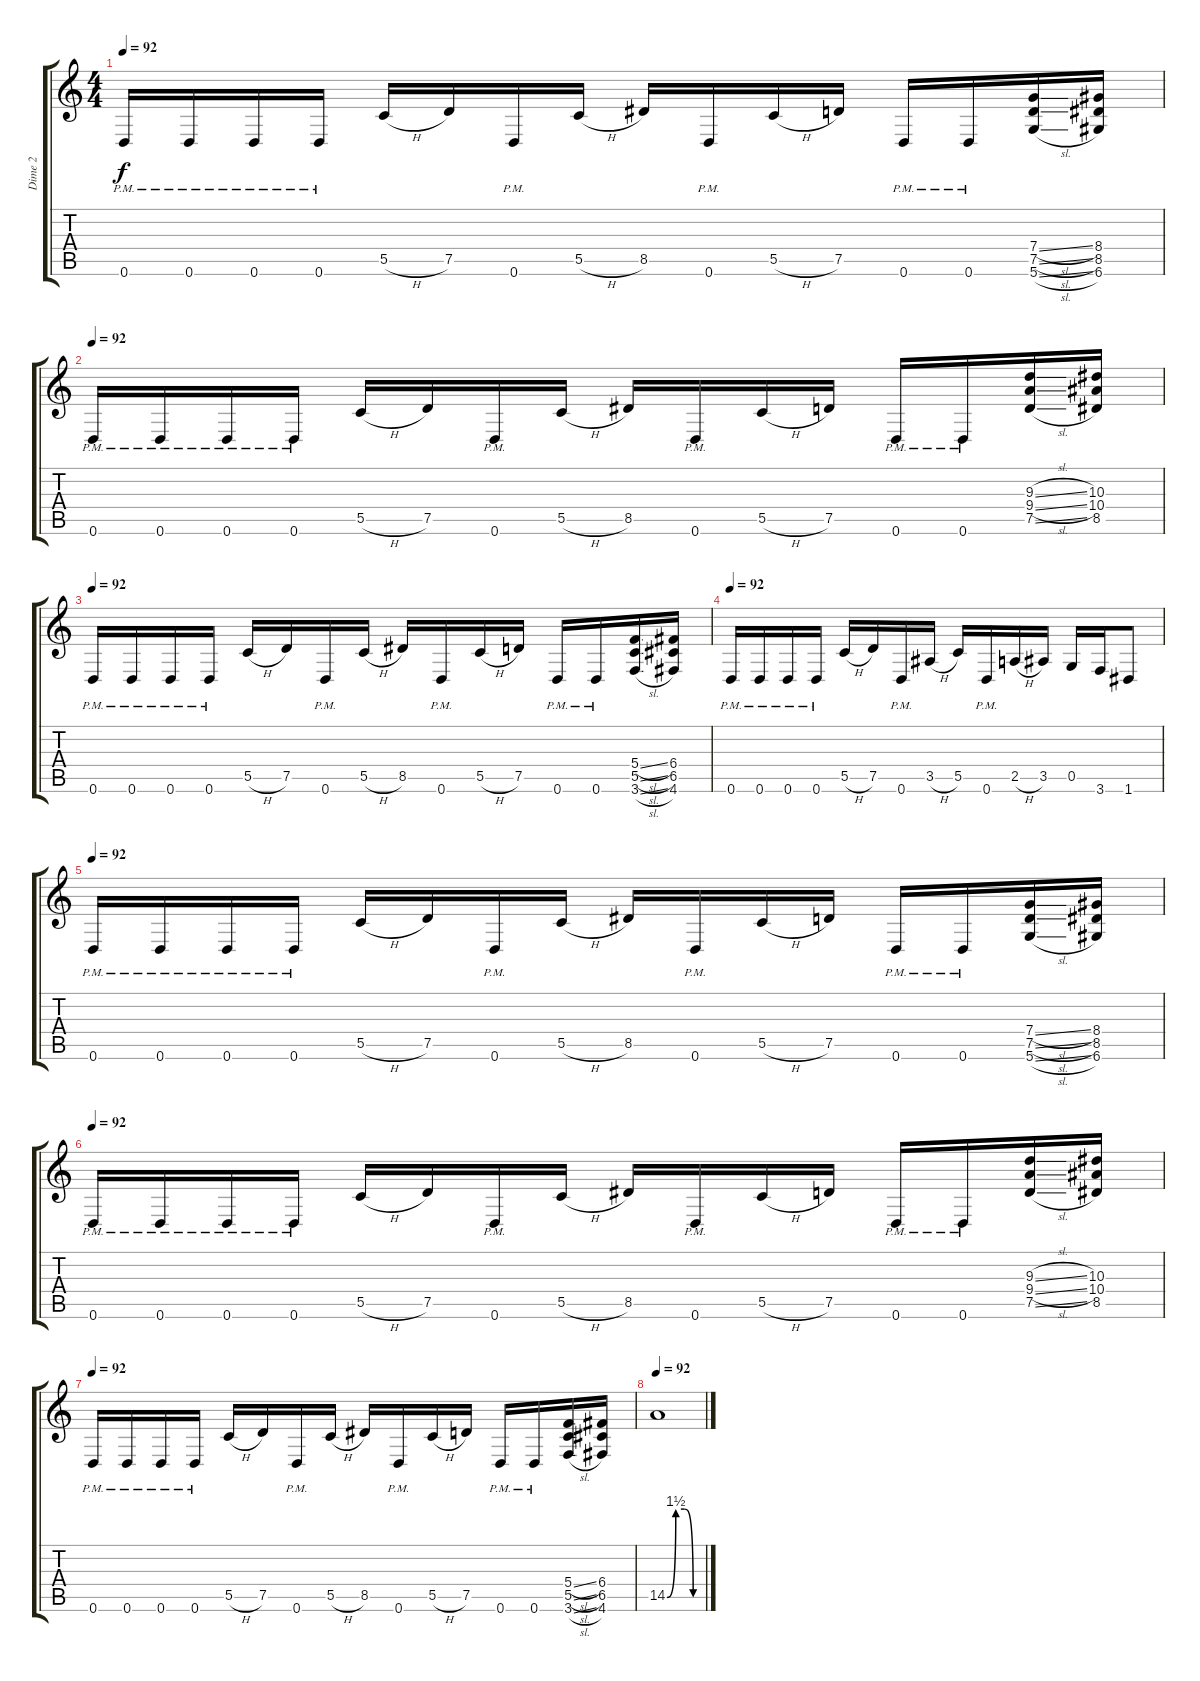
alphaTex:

\track ("Dime 2" "Dime 2") {instrument distortionguitar}
\staff {score tabs}
\tuning (D4 A3 F3 C3 G2 D2) {hide}
\ts (4 4)
\tempo 92
\clef g2
\ks c
0.6{pm}.16{dy f} 0.6{pm}.16 0.6{pm}.16 0.6{pm}.16 5.5{h}.16 7.5.16 0.6{pm}.16 5.5{h}.16 8.5.16 0.6{pm}.16 5.5{h}.16 7.5.16 0.6{pm}.16 0.6{pm}.16 (7.4{sl} 7.5{sl} 5.6{sl}).16 (8.4 8.5 6.6).16 |
\tempo 92
0.6{pm}.16 0.6{pm}.16 0.6{pm}.16 0.6{pm}.16 5.5{h}.16 7.5.16 0.6{pm}.16 5.5{h}.16 8.5.16 0.6{pm}.16 5.5{h}.16 7.5.16 0.6{pm}.16 0.6{pm}.16 (9.3{sl} 9.4{sl} 7.5{sl}).16 (10.3 10.4 8.5).16 |
\tempo 92
0.6{pm}.16 0.6{pm}.16 0.6{pm}.16 0.6{pm}.16 5.5{h}.16 7.5.16 0.6{pm}.16 5.5{h}.16 8.5.16 0.6{pm}.16 5.5{h}.16 7.5.16 0.6{pm}.16 0.6{pm}.16 (5.4{sl} 5.5{sl} 3.6{sl}).16 (6.4 6.5 4.6).16 |
\tempo 92
0.6{pm}.16 0.6{pm}.16 0.6{pm}.16 0.6{pm}.16 5.5{h}.16 7.5.16 0.6{pm}.16 3.5{h}.16 5.5.16 0.6{pm}.16 2.5{h}.16 3.5.16 0.5.16 3.6.16 1.6.8 |
\tempo 92
0.6{pm}.16 0.6{pm}.16 0.6{pm}.16 0.6{pm}.16 5.5{h}.16 7.5.16 0.6{pm}.16 5.5{h}.16 8.5.16 0.6{pm}.16 5.5{h}.16 7.5.16 0.6{pm}.16 0.6{pm}.16 (7.4{sl} 7.5{sl} 5.6{sl}).16 (8.4 8.5 6.6).16 |
\tempo 92
0.6{pm}.16 0.6{pm}.16 0.6{pm}.16 0.6{pm}.16 5.5{h}.16 7.5.16 0.6{pm}.16 5.5{h}.16 8.5.16 0.6{pm}.16 5.5{h}.16 7.5.16 0.6{pm}.16 0.6{pm}.16 (9.3{sl} 9.4{sl} 7.5{sl}).16 (10.3 10.4 8.5).16 |
\tempo 92
0.6{pm}.16 0.6{pm}.16 0.6{pm}.16 0.6{pm}.16 5.5{h}.16 7.5.16 0.6{pm}.16 5.5{h}.16 8.5.16 0.6{pm}.16 5.5{h}.16 7.5.16 0.6{pm}.16 0.6{pm}.16 (5.4{sl} 5.5{sl} 3.6{sl}).16 (6.4 6.5 4.6).16 |
\tempo 92
14.5{be (custom 0 0 15 6 30 6 45 0 60 0)}.1
